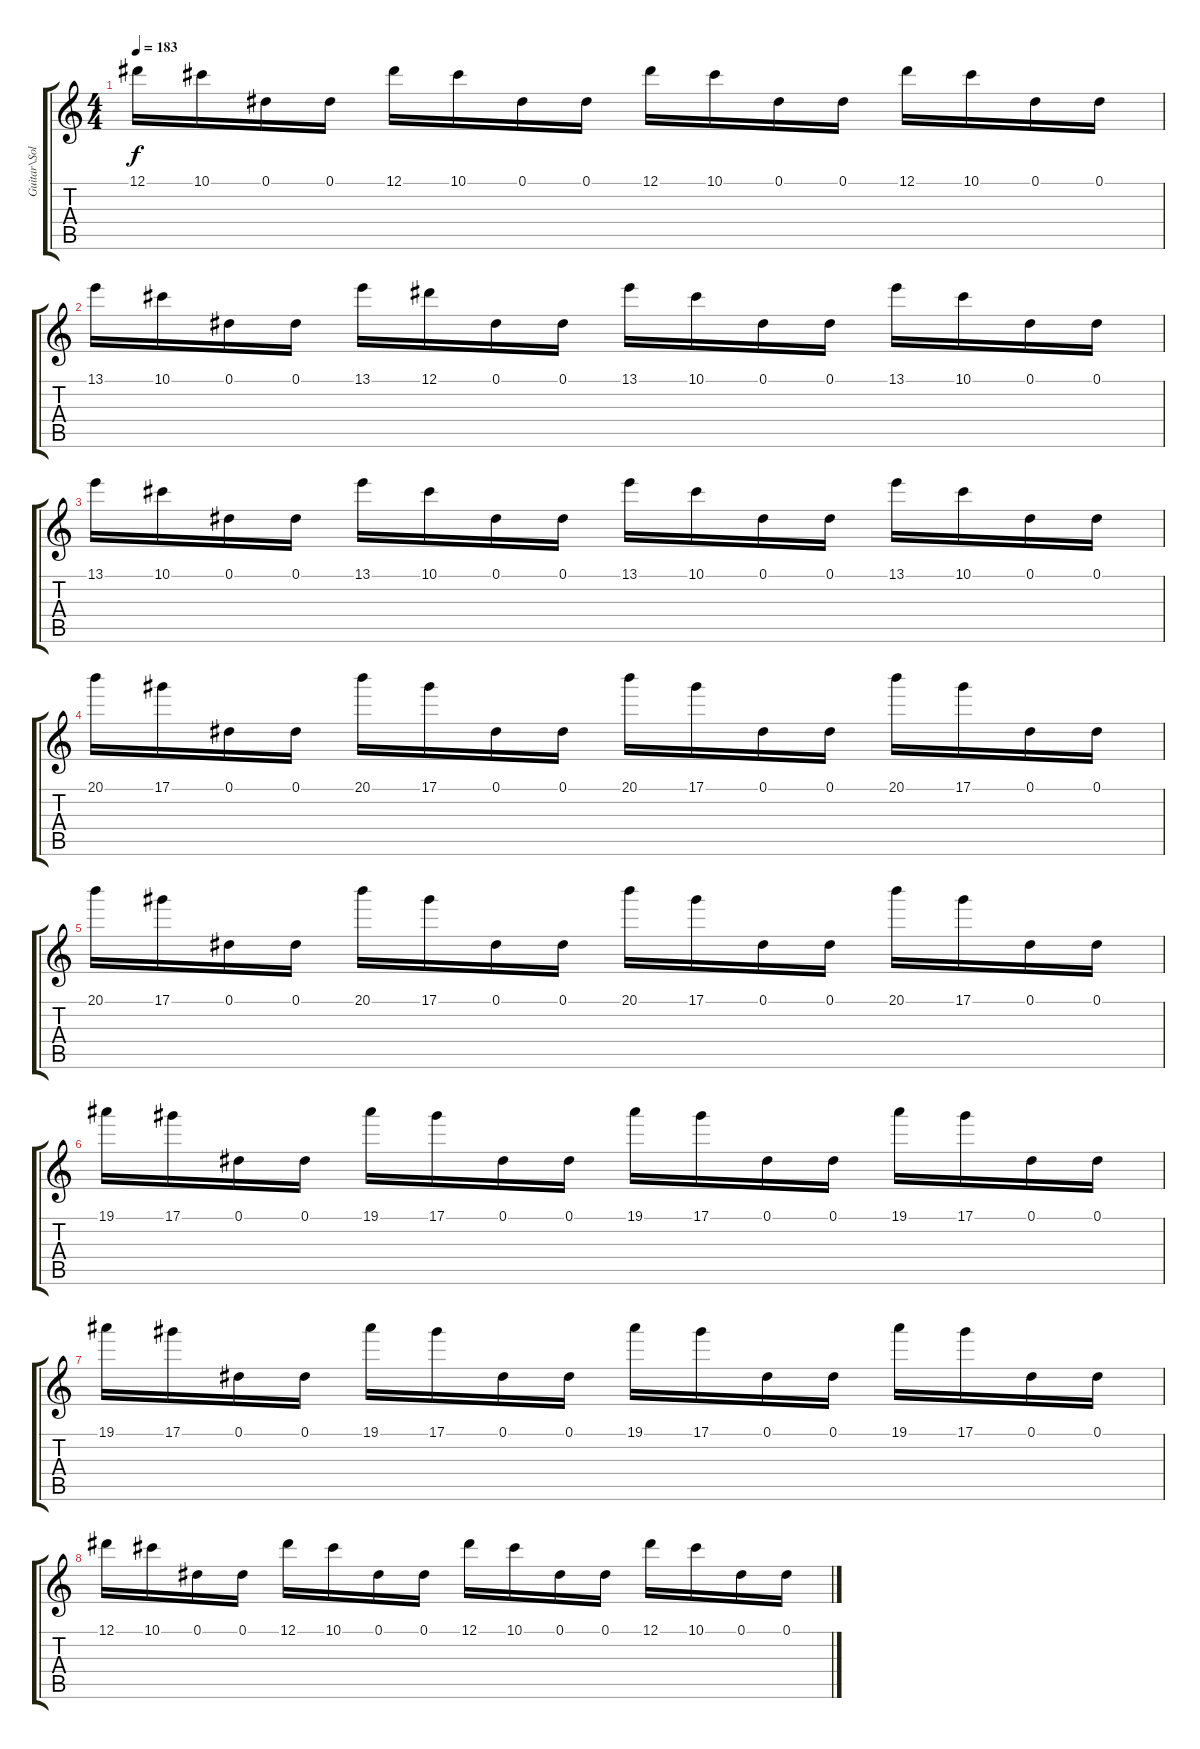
\track ("Guitar\\Solo" "Guitar\\Sol") {instrument distortionguitar}
\staff {score tabs}
\tuning (Eb4 Bb3 Gb3 Db3 Ab2 Db2) {hide}
\ts (4 4)
\tempo 183
\clef g2
\ks c
12.1.16{dy f} 10.1.16 0.1.16 0.1.16 12.1.16 10.1.16 0.1.16 0.1.16 12.1.16 10.1.16 0.1.16 0.1.16 12.1.16 10.1.16 0.1.16 0.1.16 |
13.1.16 10.1.16 0.1.16 0.1.16 13.1.16 12.1.16 0.1.16 0.1.16 13.1.16 10.1.16 0.1.16 0.1.16 13.1.16 10.1.16 0.1.16 0.1.16 |
13.1.16 10.1.16 0.1.16 0.1.16 13.1.16 10.1.16 0.1.16 0.1.16 13.1.16 10.1.16 0.1.16 0.1.16 13.1.16 10.1.16 0.1.16 0.1.16 |
20.1.16 17.1.16 0.1.16 0.1.16 20.1.16 17.1.16 0.1.16 0.1.16 20.1.16 17.1.16 0.1.16 0.1.16 20.1.16 17.1.16 0.1.16 0.1.16 |
20.1.16 17.1.16 0.1.16 0.1.16 20.1.16 17.1.16 0.1.16 0.1.16 20.1.16 17.1.16 0.1.16 0.1.16 20.1.16 17.1.16 0.1.16 0.1.16 |
19.1.16 17.1.16 0.1.16 0.1.16 19.1.16 17.1.16 0.1.16 0.1.16 19.1.16 17.1.16 0.1.16 0.1.16 19.1.16 17.1.16 0.1.16 0.1.16 |
19.1.16 17.1.16 0.1.16 0.1.16 19.1.16 17.1.16 0.1.16 0.1.16 19.1.16 17.1.16 0.1.16 0.1.16 19.1.16 17.1.16 0.1.16 0.1.16 |
12.1.16 10.1.16 0.1.16 0.1.16 12.1.16 10.1.16 0.1.16 0.1.16 12.1.16 10.1.16 0.1.16 0.1.16 12.1.16 10.1.16 0.1.16 0.1.16
